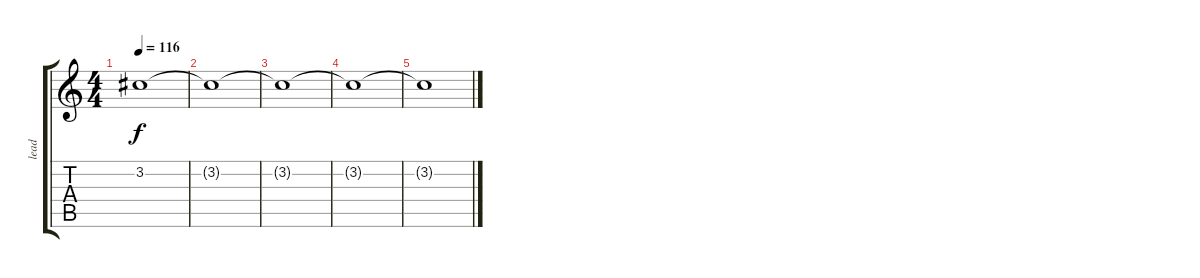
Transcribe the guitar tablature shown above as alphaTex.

\track ("lead" "lead") {instrument distortionguitar}
\staff {score tabs}
\tuning (Eb4 Bb3 Gb3 Db3 Ab2 Db2) {hide}
\ts (4 4)
\tempo 116
\clef g2
\ks c
3.2{t}.1{dy f} |
3.2{t}.1 |
3.2{t}.1 |
3.2{t}.1 |
3.2{t}.1
